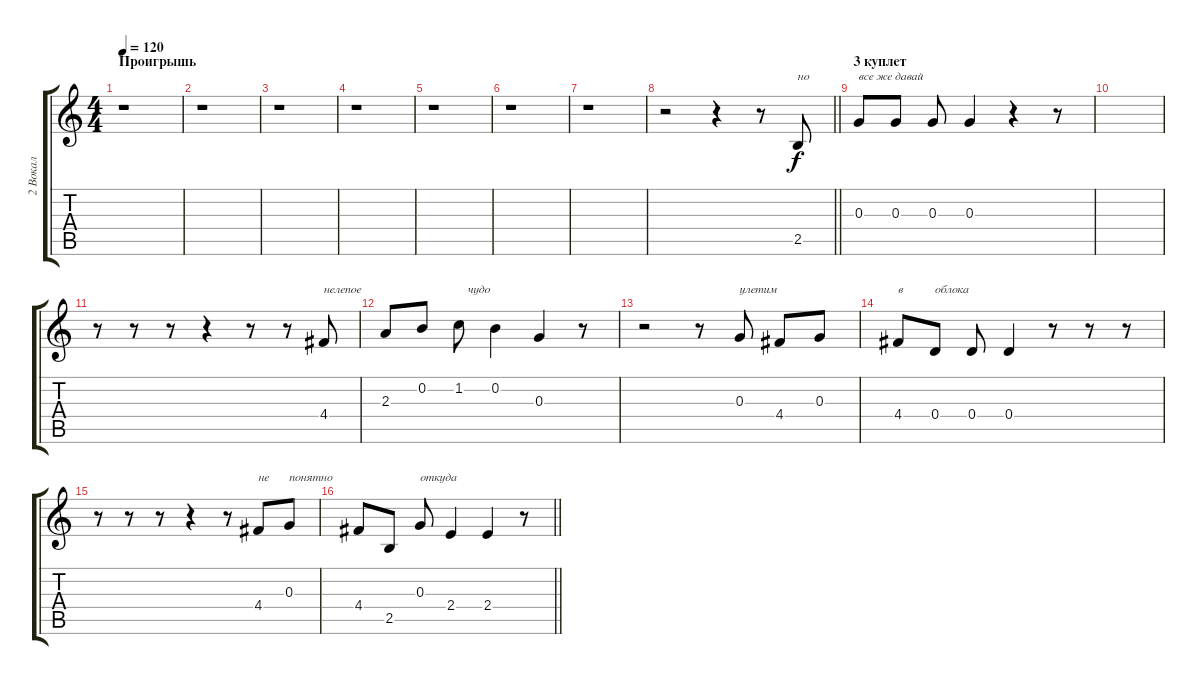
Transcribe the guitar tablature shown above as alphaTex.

\track ("2 Вокал" "2 Вокал") {instrument fretlessbass}
\staff {score tabs}
\tuning (E4 B3 G3 D3 A2 E2) {hide}
\ts (4 4)
\section ("" "Проигрышь")
\tempo 120
\clef g2
\ks c
r.1{dy f} |
r.1 |
r.1 |
r.1 |
r.1 |
r.1 |
r.1 |
\barLineRight lightlight
r.2 r.4 r.8 2.5.8{txt "но"} |
\section ("" "3 куплет")
0.3.8{txt "все же давай"} 0.3.8 0.3.8 0.3.4 r.4 r.8 |
|
r.8 r.8 r.8 r.4 r.8 r.8 4.4.8{txt "нелепое"} |
2.3.8 0.2.8 1.2.8{txt "   чудо"} 0.2.4 0.3.4 r.8 |
r.2 r.8 0.3.8{txt "улетим"} 4.4.8 0.3.8 |
4.4.8{txt "в"} 0.4.8{txt "облока"} 0.4.8 0.4.4 r.8 r.8 r.8 |
r.8 r.8 r.8 r.4 r.8 4.4.8{txt "не"} 0.3.8{txt "понятно"} |
\barLineRight lightlight
4.4.8 2.5.8 0.3.8{txt "откуда"} 2.4.4 2.4.4 r.8
